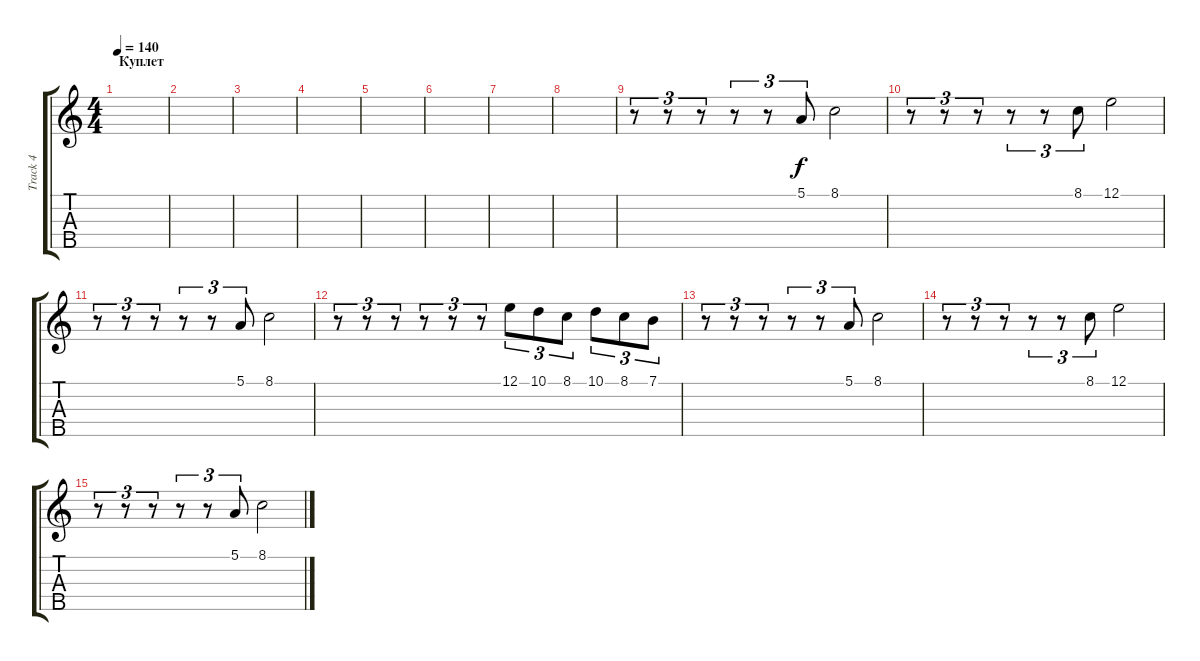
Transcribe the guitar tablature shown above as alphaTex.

\track ("Track 4" "Track 4") {instrument trombone}
\staff {score tabs}
\tuning (E4 B3 G3 D3 A2) {hide}
\ts (4 4)
\section ("" "Куплет")
\tempo 140
\clef g2
\ks c
|
|
|
|
|
|
|
|
r.8{tu (3 2)} r.8{tu (3 2)} r.8{tu (3 2)} r.8{tu (3 2)} r.8{tu (3 2)} 5.1.8{tu (3 2)} 8.1.2 |
r.8{tu (3 2)} r.8{tu (3 2)} r.8{tu (3 2)} r.8{tu (3 2)} r.8{tu (3 2)} 8.1.8{tu (3 2)} 12.1.2 |
r.8{tu (3 2)} r.8{tu (3 2)} r.8{tu (3 2)} r.8{tu (3 2)} r.8{tu (3 2)} 5.1.8{tu (3 2)} 8.1.2 |
r.8{tu (3 2)} r.8{tu (3 2)} r.8{tu (3 2)} r.8{tu (3 2)} r.8{tu (3 2)} r.8{tu (3 2)} 12.1.8{tu (3 2)} 10.1.8{tu (3 2)} 8.1.8{tu (3 2)} 10.1.8{tu (3 2)} 8.1.8{tu (3 2)} 7.1.8{tu (3 2)} |
r.8{tu (3 2)} r.8{tu (3 2)} r.8{tu (3 2)} r.8{tu (3 2)} r.8{tu (3 2)} 5.1.8{tu (3 2)} 8.1.2 |
r.8{tu (3 2)} r.8{tu (3 2)} r.8{tu (3 2)} r.8{tu (3 2)} r.8{tu (3 2)} 8.1.8{tu (3 2)} 12.1.2 |
r.8{tu (3 2)} r.8{tu (3 2)} r.8{tu (3 2)} r.8{tu (3 2)} r.8{tu (3 2)} 5.1.8{tu (3 2)} 8.1.2
